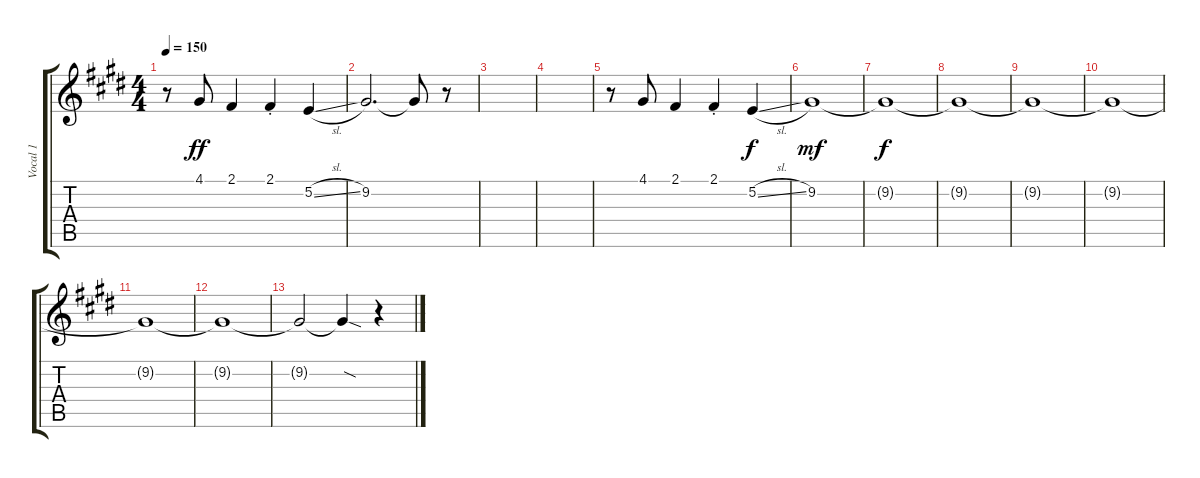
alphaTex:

\track ("Vocal 1" "Vocal 1") {instrument baritonesax}
\staff {score tabs}
\tuning (E4 B3 G3 D3 A2 E2) {hide}
\ts (4 4)
\tempo 150
\clef g2
\ks e
r.8{dy fff} 4.1.8{dy ff} 2.1.4 2.1{st}.4 5.2{sl}.4 |
9.2.2{d} 9.2{t}.8 r.8 |
|
|
r.8 4.1.8 2.1.4 2.1{st}.4 5.2{sl}.4{dy f} |
9.2.1{dy mf} |
9.2{t}.1{dy f} |
9.2{t}.1 |
9.2{t}.1 |
9.2{t}.1 |
9.2{t}.1 |
9.2{t}.1 |
9.2{t}.2 9.2{sod t}.4{volume 6} r.4
